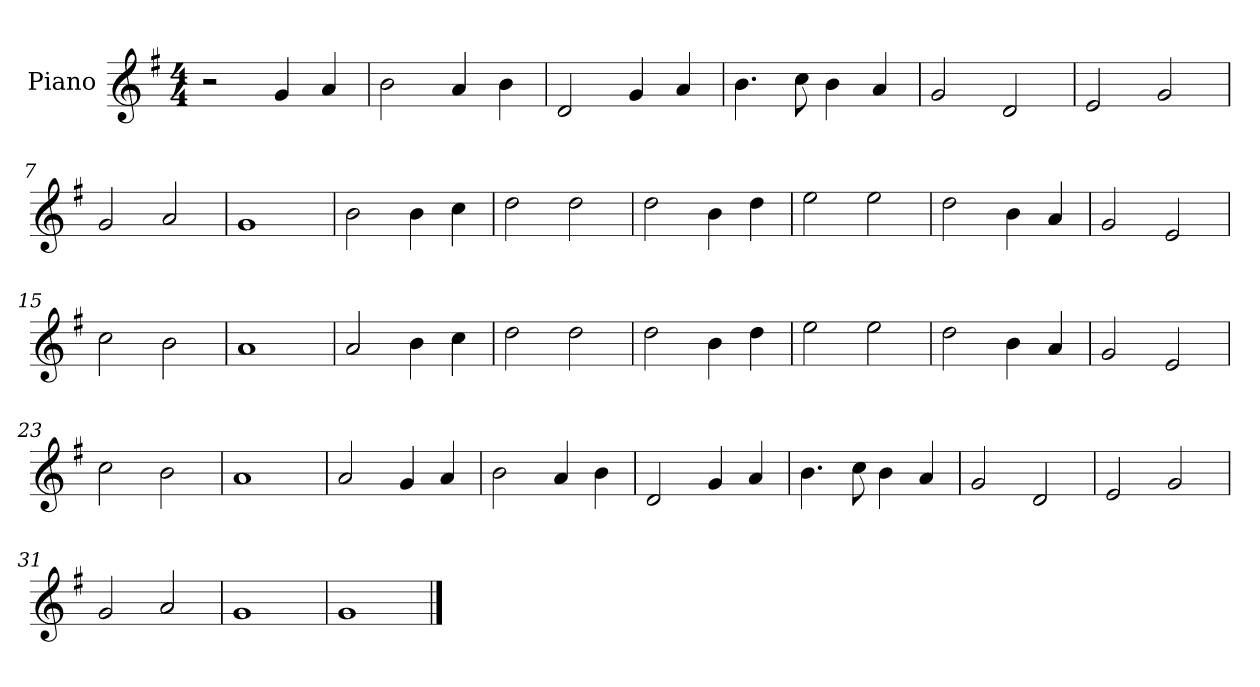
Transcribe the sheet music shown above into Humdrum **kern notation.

**kern
*part1
*staff1
*I"Piano
*I'Pno
*clefG2
*k[f#]
*M4/4
=1
2r
4g/
4a/
=2
2b\
4a/
4b\
=3
2d/
4g/
4a/
=4
4.b\
8cc\
4b\
4a/
=5
2g/
2d/
=6
2e/
2g/
=7
2g/
2a/
=8
1g
=9
2b\
4b\
4cc\
=10
2dd\
2dd\
=11
2dd\
4b\
4dd\
=12
2ee\
2ee\
=13
2dd\
4b\
4a/
=14
2g/
2e/
=15
2cc\
2b\
=16
1a
=17
2a/
4b\
4cc\
=18
2dd\
2dd\
=19
2dd\
4b\
4dd\
=20
2ee\
2ee\
=21
2dd\
4b\
4a/
=22
2g/
2e/
=23
2cc\
2b\
=24
1a
=25
2a/
4g/
4a/
=26
2b\
4a/
4b\
=27
2d/
4g/
4a/
=28
4.b\
8cc\
4b\
4a/
=29
2g/
2d/
=30
2e/
2g/
=31
2g/
2a/
=32
1g
=33
1g
==
*-
